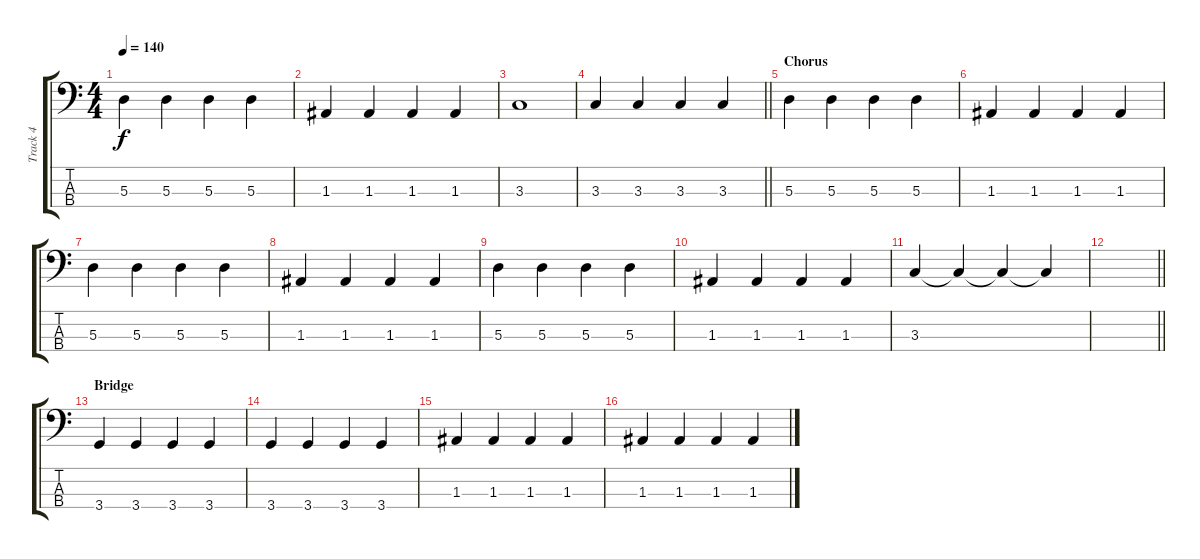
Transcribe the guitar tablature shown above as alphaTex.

\track ("Track 4" "Track 4") {instrument electricbassfinger}
\staff {score tabs}
\tuning (G2 D2 A1 E1) {hide}
\ts (4 4)
\tempo 140
\clef f4
\ks c
5.3.4{dy f} 5.3.4 5.3.4 5.3.4 |
1.3.4 1.3.4 1.3.4 1.3.4 |
3.3.1 |
\barLineRight lightlight
3.3.4 3.3.4 3.3.4 3.3.4 |
\section ("" "Chorus")
5.3.4 5.3.4 5.3.4 5.3.4 |
1.3.4 1.3.4 1.3.4 1.3.4 |
5.3.4 5.3.4 5.3.4 5.3.4 |
1.3.4 1.3.4 1.3.4 1.3.4 |
5.3.4 5.3.4 5.3.4 5.3.4 |
1.3.4 1.3.4 1.3.4 1.3.4 |
3.3.4 3.3{t}.4 3.3{t}.4 3.3{t}.4 |
\barLineRight lightlight
|
\section ("" "Bridge")
3.4.4 3.4.4 3.4.4 3.4.4 |
3.4.4 3.4.4 3.4.4 3.4.4 |
1.3.4 1.3.4 1.3.4 1.3.4 |
1.3.4 1.3.4 1.3.4 1.3.4
